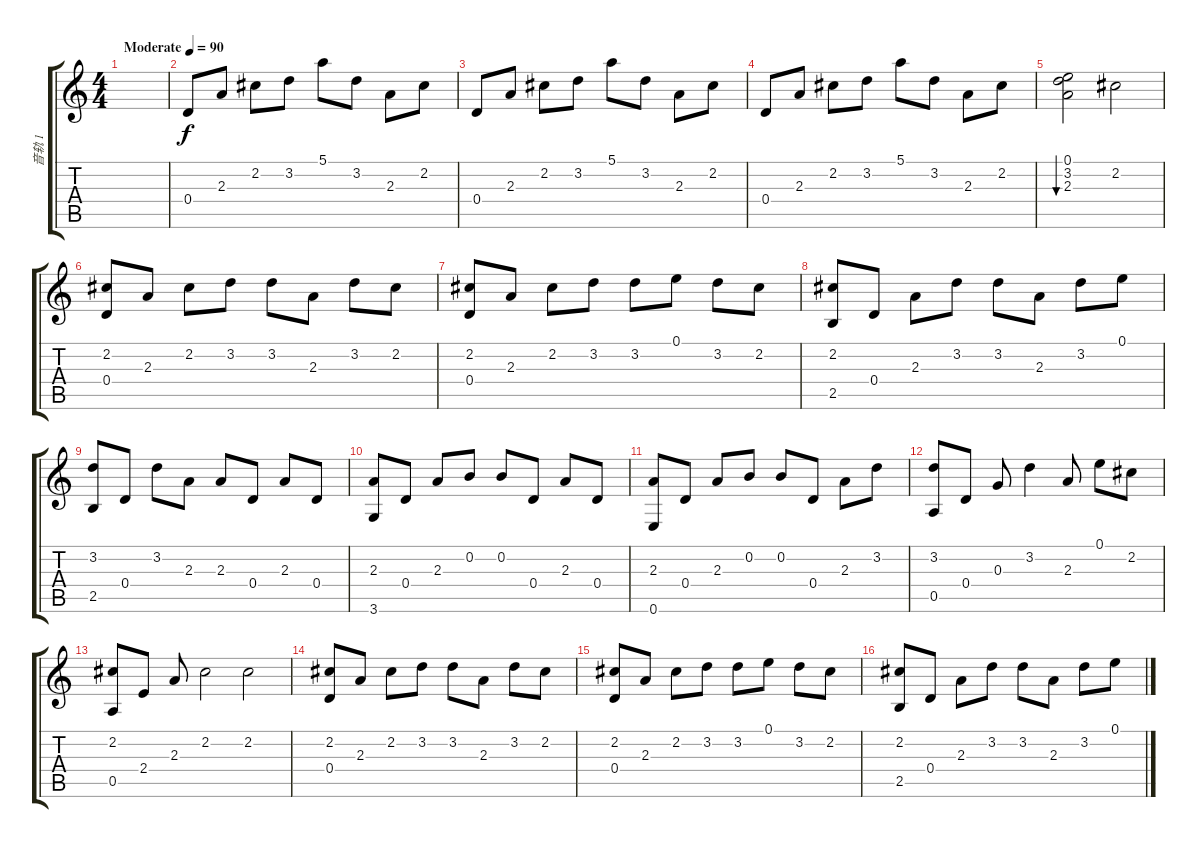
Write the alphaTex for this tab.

\track ("音轨 1" "音轨 1") {instrument acousticguitarsteel}
\staff {score tabs}
\tuning (E4 B3 G3 D3 A2 E2) {hide}
\ts (4 4)
\tempo (90 "Moderate")
\clef g2
\ks c
|
0.4.8 2.3.8 2.2.8 3.2.8 5.1.8 3.2.8 2.3.8 2.2.8 |
0.4.8 2.3.8 2.2.8 3.2.8 5.1.8 3.2.8 2.3.8 2.2.8 |
0.4.8 2.3.8 2.2.8 3.2.8 5.1.8 3.2.8 2.3.8 2.2.8 |
(0.1 3.2 2.3).2{bu 480} 2.2.2 |
(2.2 0.4).8 2.3.8 2.2.8 3.2.8 3.2.8 2.3.8 3.2.8 2.2.8 |
(2.2 0.4).8 2.3.8 2.2.8 3.2.8 3.2.8 0.1.8 3.2.8 2.2.8 |
(2.2 2.5).8 0.4.8 2.3.8 3.2.8 3.2.8 2.3.8 3.2.8 0.1.8 |
(3.2 2.5).8 0.4.8 3.2.8 2.3.8 2.3.8 0.4.8 2.3.8 0.4.8 |
(2.3 3.6).8 0.4.8 2.3.8 0.2.8 0.2.8 0.4.8 2.3.8 0.4.8 |
(2.3 0.6).8 0.4.8 2.3.8 0.2.8 0.2.8 0.4.8 2.3.8 3.2.8 |
(3.2 0.5).8 0.4.8 0.3.8 3.2.4 2.3.8 0.1.8 2.2.8 |
(2.2 0.5).8 2.4.8 2.3.8 2.2.2 2.2.2 |
(2.2 0.4).8 2.3.8 2.2.8 3.2.8 3.2.8 2.3.8 3.2.8 2.2.8 |
(2.2 0.4).8 2.3.8 2.2.8 3.2.8 3.2.8 0.1.8 3.2.8 2.2.8 |
(2.2 2.5).8 0.4.8 2.3.8 3.2.8 3.2.8 2.3.8 3.2.8 0.1.8
